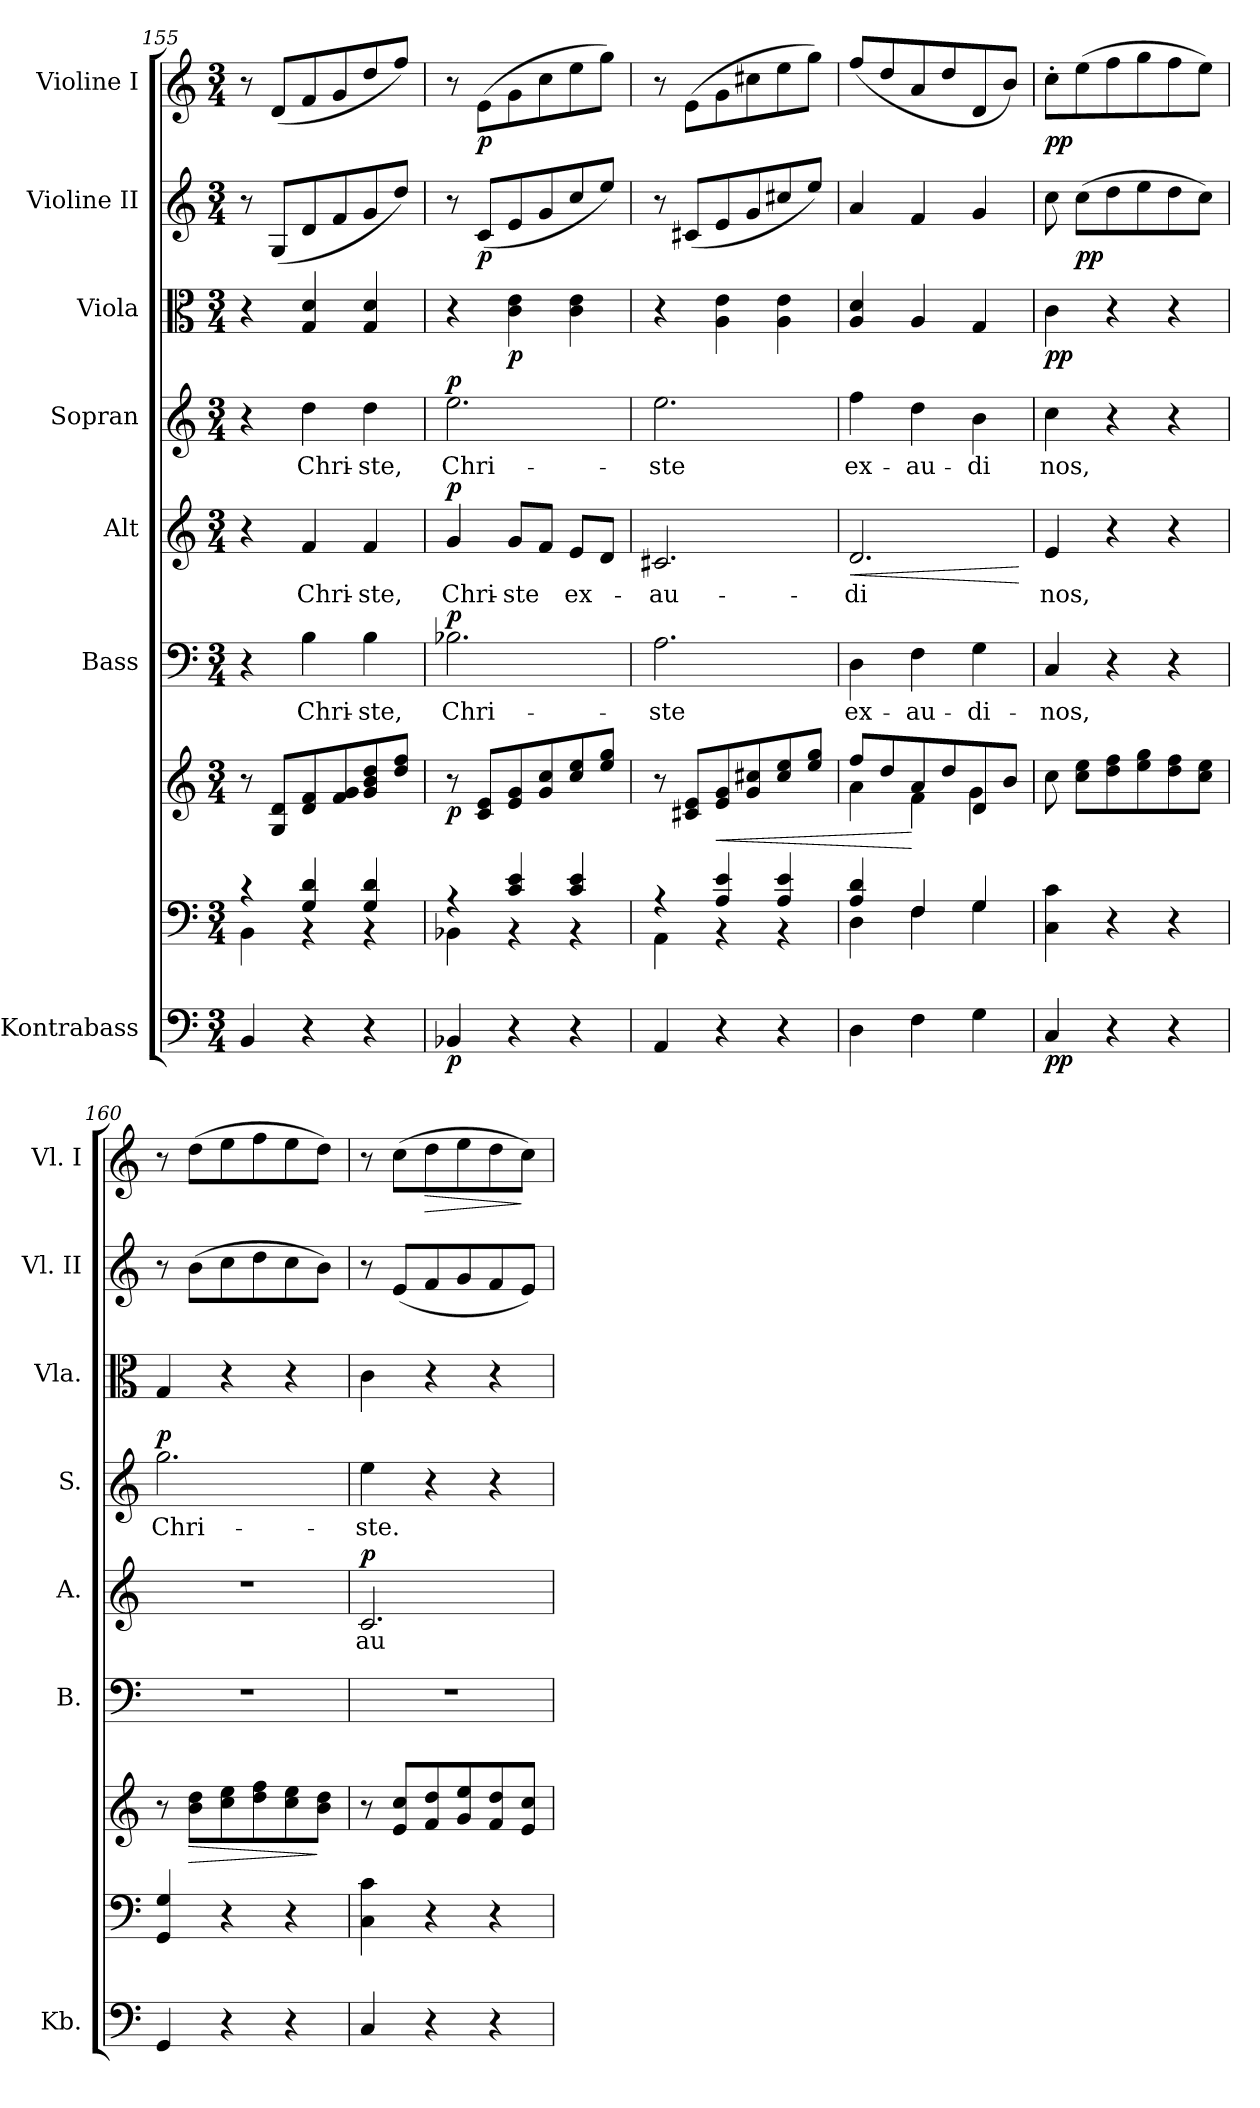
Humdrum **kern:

**kern	**dynam	**kern	**kern	**dynam	**kern	**text	**dynam	**kern	**text	**dynam	**kern	**text	**dynam	**kern	**dynam	**kern	**dynam	**kern	**dynam
*part8	*part8	*part7	*part7	*part7	*part6	*part6	*part6	*part5	*part5	*part5	*part4	*part4	*part4	*part3	*part3	*part2	*part2	*part1	*part1
*staff9	*staff9	*staff8	*staff7	*staff7/8	*staff6	*staff6	*staff6	*staff5	*staff5	*staff5	*staff4	*staff4	*staff4	*staff3	*staff3	*staff2	*staff2	*staff1	*staff1
*I"Kontrabass	*	*	*	*	*I"Bass	*	*	*I"Alt	*	*	*I"Sopran	*	*	*I"Viola	*	*I"Violine II	*	*I"Violine I	*
*I'Kb.	*	*	*	*	*I'B.	*	*	*I'A.	*	*	*I'S.	*	*	*I'Vla.	*	*I'Vl. II	*	*I'Vl. I	*
*clefF4	*	*clefF4	*clefG2	*	*clefF4	*	*	*clefG2	*	*	*clefG2	*	*	*clefC3	*	*clefG2	*	*clefG2	*
*ITrd7c12	*	*	*	*	*	*	*	*	*	*	*	*	*	*	*	*	*	*	*
*k[]	*	*k[]	*k[]	*	*k[]	*	*	*k[]	*	*	*k[]	*	*	*k[]	*	*k[]	*	*k[]	*
*C:	*	*C:	*C:	*	*C:	*	*	*C:	*	*	*C:	*	*	*C:	*	*C:	*	*C:	*
*M3/4	*	*M3/4	*M3/4	*	*M3/4	*	*	*M3/4	*	*	*M3/4	*	*	*M3/4	*	*M3/4	*	*M3/4	*
=155	=155	=155	=155	=155	=155	=155	=155	=155	=155	=155	=155	=155	=155	=155	=155	=155	=155	=155	=155
*	*	*^	*	*	*	*	*	*	*	*	*	*	*	*	*	*	*	*	*
4BBB/	.	4rB	4BB\	8r	.	4r	.	.	4r	.	.	4r	.	.	4r	.	8r	.	8r	.
.	.	.	.	8G/ 8d/L	.	.	.	.	.	.	.	.	.	.	.	.	(<8G/L	.	(<8d/L	.
!	!	!	!	!	!	!	!LO:LY:b	!	!	!LO:LY:b	!	!	!LO:LY:b	!	!	!	!	!	!	!
4r	.	4G/ 4d/	4rAA	8d/ 8f/	.	4B\	Chri-	.	4f/	Chri-	.	4dd\	Chri-	.	4G/ 4d/	.	8d/	.	8f/	.
.	.	.	.	8f/ 8g/	.	.	.	.	.	.	.	.	.	.	.	.	8f/	.	8g/	.
!	!	!	!	!	!	!	!LO:LY:b	!	!	!LO:LY:b	!	!	!LO:LY:b	!	!	!	!	!	!	!
4r	.	4G/ 4d/	4rAA	8g/ 8b/ 8dd/	.	4B\	-ste,	.	4f/	-ste,	.	4dd\	-ste,	.	4G/ 4d/	.	8g/	.	8dd/	.
.	.	.	.	8dd/ 8ff/J	.	.	.	.	.	.	.	.	.	.	.	.	8dd/J)	.	8ff/J)	.
=156	=156	=156	=156	=156	=156	=156	=156	=156	=156	=156	=156	=156	=156	=156	=156	=156	=156	=156	=156	=156
!	!LO:DY:b	!	!	!	!LO:DY:b	!	!LO:LY:b	!LO:DY:a	!	!LO:LY:b	!LO:DY:a	!	!LO:LY:b	!LO:DY:a	!	!	!	!	!	!
4BBB-X/	p	4rA	4BB-X\	8r	p	2.B-X\	Chri-	p	4g/	Chri-	p	2.ee\	Chri-	p	4r	.	8r	.	8r	.
!	!	!	!	!	!	!	!	!	!	!	!	!	!	!	!	!	!	!LO:DY:b	!	!LO:DY:b
.	.	.	.	8c/ 8e/L	.	.	.	.	.	.	.	.	.	.	.	.	(<8c/L	p	(>8e\L	p
!	!	!	!	!	!	!	!	!	!	!LO:LY:b	!	!	!	!	!	!LO:DY:b	!	!	!	!
4r	.	4c/ 4e/	4rAA	8e/ 8g/	.	.	.	.	8g/L	-ste	.	.	.	.	4c\ 4e\	p	8e/	.	8g\	.
.	.	.	.	8g/ 8cc/	.	.	.	.	8f/J	.	.	.	.	.	.	.	8g/	.	8cc\	.
!	!	!	!	!	!	!	!	!	!	!LO:LY:b	!	!	!	!	!	!	!	!	!	!
4r	.	4c/ 4e/	4rAA	8cc/ 8ee/	.	.	.	.	8e/L	ex-	.	.	.	.	4c\ 4e\	.	8cc/	.	8ee\	.
.	.	.	.	8ee/ 8gg/J	.	.	.	.	8d/J	.	.	.	.	.	.	.	8ee/J)	.	8gg\J)	.
=157	=157	=157	=157	=157	=157	=157	=157	=157	=157	=157	=157	=157	=157	=157	=157	=157	=157	=157	=157	=157
!	!	!	!	!	!	!	!LO:LY:b	!	!	!LO:LY:b	!	!	!LO:LY:b	!	!	!	!	!	!	!
4AAA/	.	4rA	4AA\	8r	.	2.A\	-ste	.	2.c#X/	-au-	.	2.ee\	-ste	.	4r	.	8r	.	8r	.
.	.	.	.	8c#X/ 8e/L	.	.	.	.	.	.	.	.	.	.	.	.	(<8c#X/L	.	(>8e\L	.
!	!	!	!	!	!LO:HP:b	!	!	!	!	!	!	!	!	!	!	!	!	!	!	!
4r	.	4A/ 4e/	4rAA	8e/ 8g/	<	.	.	.	.	.	.	.	.	.	4A\ 4e\	.	8e/	.	8g\	.
.	.	.	.	8g/ 8cc#X/	.	.	.	.	.	.	.	.	.	.	.	.	8g/	.	8cc#X\	.
4r	.	4A/ 4e/	4rAA	8cc#/ 8ee/	.	.	.	.	.	.	.	.	.	.	4A\ 4e\	.	8cc#X/	.	8ee\	.
.	.	.	.	8ee/ 8gg/J	.	.	.	.	.	.	.	.	.	.	.	.	8ee/J)	.	8gg\J)	.
=158	=158	=158	=158	=158	=158	=158	=158	=158	=158	=158	=158	=158	=158	=158	=158	=158	=158	=158	=158	=158
*	*	*	*	*^	*	*	*	*	*	*	*	*	*	*	*	*	*	*	*	*
!	!	!	!	!	!	!	!	!LO:LY:b	!	!	!LO:LY:b	!LO:HP:b	!	!LO:LY:b	!	!	!	!	!	!	!
4DD\	.	4A/ 4d/	4D\	8ff/L	4a\	.	4D\	ex-	.	2.d/	-di	<	4ff\	ex-	.	4A/ 4d/	.	4a/	.	(<8ff/L	.
.	.	.	.	8dd/	.	.	.	.	.	.	.	.	.	.	.	.	.	.	.	8dd/	.
!	!	!	!	!	!	!	!	!LO:LY:b	!	!	!	!	!	!LO:LY:b	!	!	!	!	!	!	!
4FF\	.	4F/	4F\	8a/	4f\	[	4F\	-au-	.	.	.	.	4dd\	-au-	.	4A/	.	4f/	.	8a/	.
.	.	.	.	8dd/	.	.	.	.	.	.	.	.	.	.	.	.	.	.	.	8dd/	.
!	!	!	!	!	!	!	!	!LO:LY:b	!	!	!	!	!	!LO:LY:b	!	!	!	!	!	!	!
4GG\	.	4G/	4G\	8d/	4g\	.	4G\	-di-	.	.	.	.	4b\	-di	.	4G/	.	4g/	.	8d/	.
.	.	.	.	8b/J	.	.	.	.	.	.	.	.	.	.	.	.	.	.	.	8b/J)	.
*	*	*v	*v	*	*	*	*	*	*	*	*	*	*	*	*	*	*	*	*	*	*
*	*	*	*v	*v	*	*	*	*	*	*	*	*	*	*	*	*	*	*	*	*
.	.	.	.	.	.	.	.	.	.	[	.	.	.	.	.	.	.	.	.
=159	=159	=159	=159	=159	=159	=159	=159	=159	=159	=159	=159	=159	=159	=159	=159	=159	=159	=159	=159
!	!LO:DY:b	!	!	!	!	!LO:LY:b	!	!	!LO:LY:b	!	!	!LO:LY:b	!	!	!LO:DY:b	!	!	!	!LO:DY:b
4CC/	pp	4C\ 4c\	8cc\	.	4C/	-nos,	.	4e/	nos,	.	4cc\	nos,	.	4c\	pp	8cc\	.	8cc'>\L	pp
!	!	!	!	!	!	!	!	!	!	!	!	!	!	!	!	!	!LO:DY:b	!	!
.	.	.	8cc\ 8ee\L	.	.	.	.	.	.	.	.	.	.	.	.	(>8cc\L	pp	(>8ee\	.
4r	.	4r	8dd\ 8ff\	.	4r	.	.	4r	.	.	4r	.	.	4r	.	8dd\	.	8ff\	.
.	.	.	8ee\ 8gg\	.	.	.	.	.	.	.	.	.	.	.	.	8ee\	.	8gg\	.
4r	.	4r	8dd\ 8ff\	.	4r	.	.	4r	.	.	4r	.	.	4r	.	8dd\	.	8ff\	.
.	.	.	8cc\ 8ee\J	.	.	.	.	.	.	.	.	.	.	.	.	8cc\J)	.	8ee\J)	.
!!LO:PB:g=z
=160	=160	=160	=160	=160	=160	=160	=160	=160	=160	=160	=160	=160	=160	=160	=160	=160	=160	=160	=160
!	!	!	!	!	!	!	!	!	!	!	!	!LO:LY:b	!LO:DY:a	!	!	!	!	!	!
4GGG/	.	4GG/ 4G/	8r	.	2.r	.	.	2.r	.	.	2.gg\	Chri-	p	4G/	.	8r	.	8r	.
!	!	!	!	!LO:HP:b	!	!	!	!	!	!	!	!	!	!	!	!	!	!	!
.	.	.	8b\ 8dd\L	>	.	.	.	.	.	.	.	.	.	.	.	(>8b\L	.	(>8dd\L	.
4r	.	4r	8cc\ 8ee\	.	.	.	.	.	.	.	.	.	.	4r	.	8cc\	.	8ee\	.
.	.	.	8dd\ 8ff\	.	.	.	.	.	.	.	.	.	.	.	.	8dd\	.	8ff\	.
4r	.	4r	8cc\ 8ee\	.	.	.	.	.	.	.	.	.	.	4r	.	8cc\	.	8ee\	.
.	.	.	8b\ 8dd\J	]	.	.	.	.	.	.	.	.	.	.	.	8b\J)	.	8dd\J)	.
=161	=161	=161	=161	=161	=161	=161	=161	=161	=161	=161	=161	=161	=161	=161	=161	=161	=161	=161	=161
!	!	!	!	!	!	!	!	!	!LO:LY:b	!LO:DY:a	!	!LO:LY:b	!	!	!	!	!	!	!
4CC/	.	4C\ 4c\	8r	.	2.r	.	.	2.c/	au-	p	4ee\	-ste.	.	4c\	.	8r	.	8r	.
.	.	.	8e/ 8cc/L	.	.	.	.	.	.	.	.	.	.	.	.	(<8e/L	.	(>8cc\L	.
!	!	!	!	!	!	!	!	!	!	!	!	!	!	!	!	!	!	!	!LO:HP:b
4r	.	4r	8f/ 8dd/	.	.	.	.	.	.	.	4r	.	.	4r	.	8f/	.	8dd\	>
.	.	.	8g/ 8ee/	.	.	.	.	.	.	.	.	.	.	.	.	8g/	.	8ee\	.
4r	.	4r	8f/ 8dd/	.	.	.	.	.	.	.	4r	.	.	4r	.	8f/	.	8dd\	.
.	.	.	8e/ 8cc/J	.	.	.	.	.	.	.	.	.	.	.	.	8e/J)	.	8cc\J)	]
=	=	=	=	=	=	=	=	=	=	=	=	=	=	=	=	=	=	=	=
*-	*-	*-	*-	*-	*-	*-	*-	*-	*-	*-	*-	*-	*-	*-	*-	*-	*-	*-	*-
